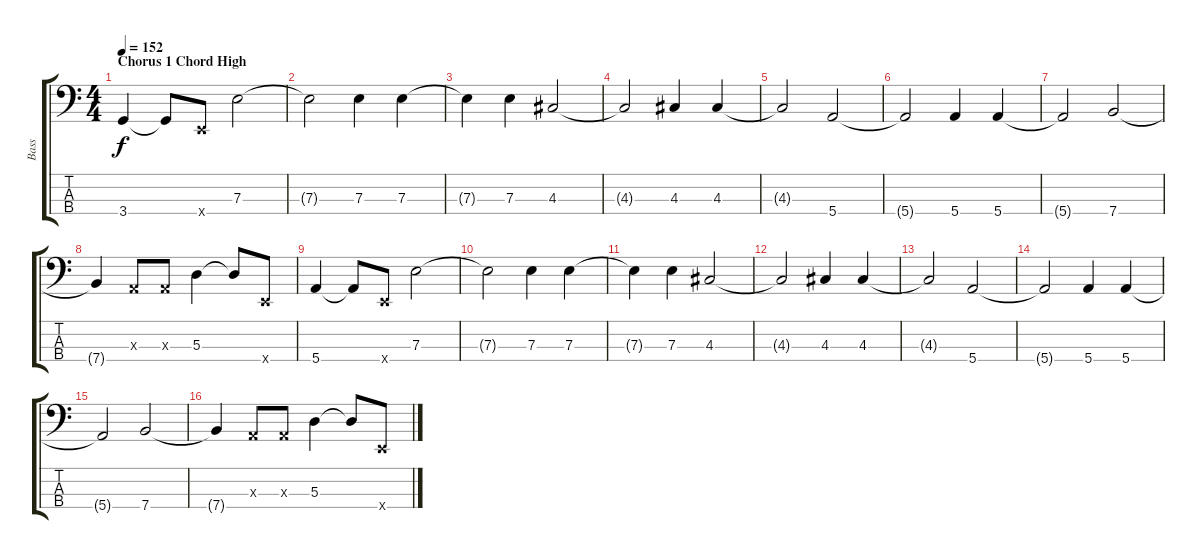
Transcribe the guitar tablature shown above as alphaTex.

\track ("Bass" "Bass") {instrument electricbasspick}
\staff {score tabs}
\tuning (G2 D2 A1 E1) {hide}
\ts (4 4)
\section ("" "Chorus 1 Chord High")
\tempo 152
\clef f4
\ks c
3.4.4{dy f} 3.4{t}.8 0.4{x}.8 7.3.2 |
7.3{t}.2 7.3.4 7.3.4 |
7.3{t}.4 7.3.4 4.3.2 |
4.3{t}.2 4.3.4 4.3.4 |
4.3{t}.2 5.4.2 |
5.4{t}.2 5.4.4 5.4.4 |
5.4{t}.2 7.4.2 |
7.4{t}.4 0.3{x}.8 0.3{x}.8 5.3.4 5.3{t}.8 0.4{x}.8 |
5.4.4 5.4{t}.8 0.4{x}.8 7.3.2 |
7.3{t}.2 7.3.4 7.3.4 |
7.3{t}.4 7.3.4 4.3.2 |
4.3{t}.2 4.3.4 4.3.4 |
4.3{t}.2 5.4.2 |
5.4{t}.2 5.4.4 5.4.4 |
5.4{t}.2 7.4.2 |
7.4{t}.4 0.3{x}.8 0.3{x}.8 5.3.4 5.3{t}.8 0.4{x}.8
